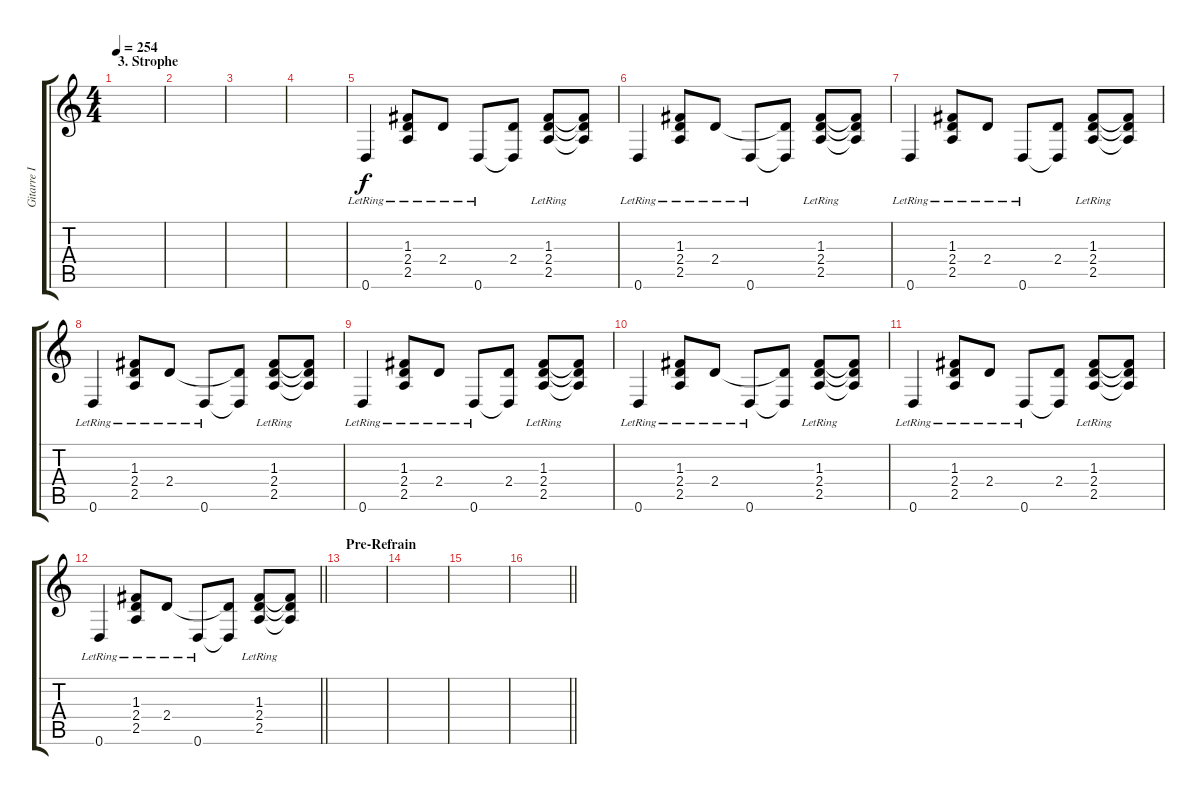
\track ("Gitarre I" "Gitarre I") {instrument electricguitarclean}
\staff {score tabs}
\tuning (D4 A3 F3 C3 G2 D2) {hide}
\ts (4 4)
\section ("" "3. Strophe")
\tempo 254
\clef g2
\ks c
|
|
|
|
0.6{lr}.4 (1.3{lr} 2.4{lr} 2.5{lr}).8 2.4{lr}.8 0.6{lr}.8 (2.4 0.6{t}).8 (1.3{lr} 2.4{lr} 2.5{lr}).8 (1.3{t} 2.4{t} 2.5{t}).8 |
0.6{lr}.4 (1.3{lr} 2.4{lr} 2.5{lr}).8 2.4{lr}.8 0.6{lr}.8 (2.4{t} 0.6{t}).8 (1.3{lr} 2.4{lr} 2.5{lr}).8 (1.3{t} 2.4{t} 2.5{t}).8 |
0.6{lr}.4 (1.3{lr} 2.4{lr} 2.5{lr}).8 2.4{lr}.8 0.6{lr}.8 (2.4 0.6{t}).8 (1.3{lr} 2.4{lr} 2.5{lr}).8 (1.3{t} 2.4{t} 2.5{t}).8 |
0.6{lr}.4 (1.3{lr} 2.4{lr} 2.5{lr}).8 2.4{lr}.8 0.6{lr}.8 (2.4{t} 0.6{t}).8 (1.3{lr} 2.4{lr} 2.5{lr}).8 (1.3{t} 2.4{t} 2.5{t}).8 |
0.6{lr}.4 (1.3{lr} 2.4{lr} 2.5{lr}).8 2.4{lr}.8 0.6{lr}.8 (2.4 0.6{t}).8 (1.3{lr} 2.4{lr} 2.5{lr}).8 (1.3{t} 2.4{t} 2.5{t}).8 |
0.6{lr}.4 (1.3{lr} 2.4{lr} 2.5{lr}).8 2.4{lr}.8 0.6{lr}.8 (2.4{t} 0.6{t}).8 (1.3{lr} 2.4{lr} 2.5{lr}).8 (1.3{t} 2.4{t} 2.5{t}).8 |
0.6{lr}.4 (1.3{lr} 2.4{lr} 2.5{lr}).8 2.4{lr}.8 0.6{lr}.8 (2.4 0.6{t}).8 (1.3{lr} 2.4{lr} 2.5{lr}).8 (1.3{t} 2.4{t} 2.5{t}).8 |
\barLineRight lightlight
0.6{lr}.4 (1.3{lr} 2.4{lr} 2.5{lr}).8 2.4{lr}.8 0.6{lr}.8 (2.4{t} 0.6{t}).8 (1.3{lr} 2.4{lr} 2.5{lr}).8 (1.3{t} 2.4{t} 2.5{t}).8 |
\section ("" "Pre-Refrain")
|
|
|
\barLineRight lightlight
